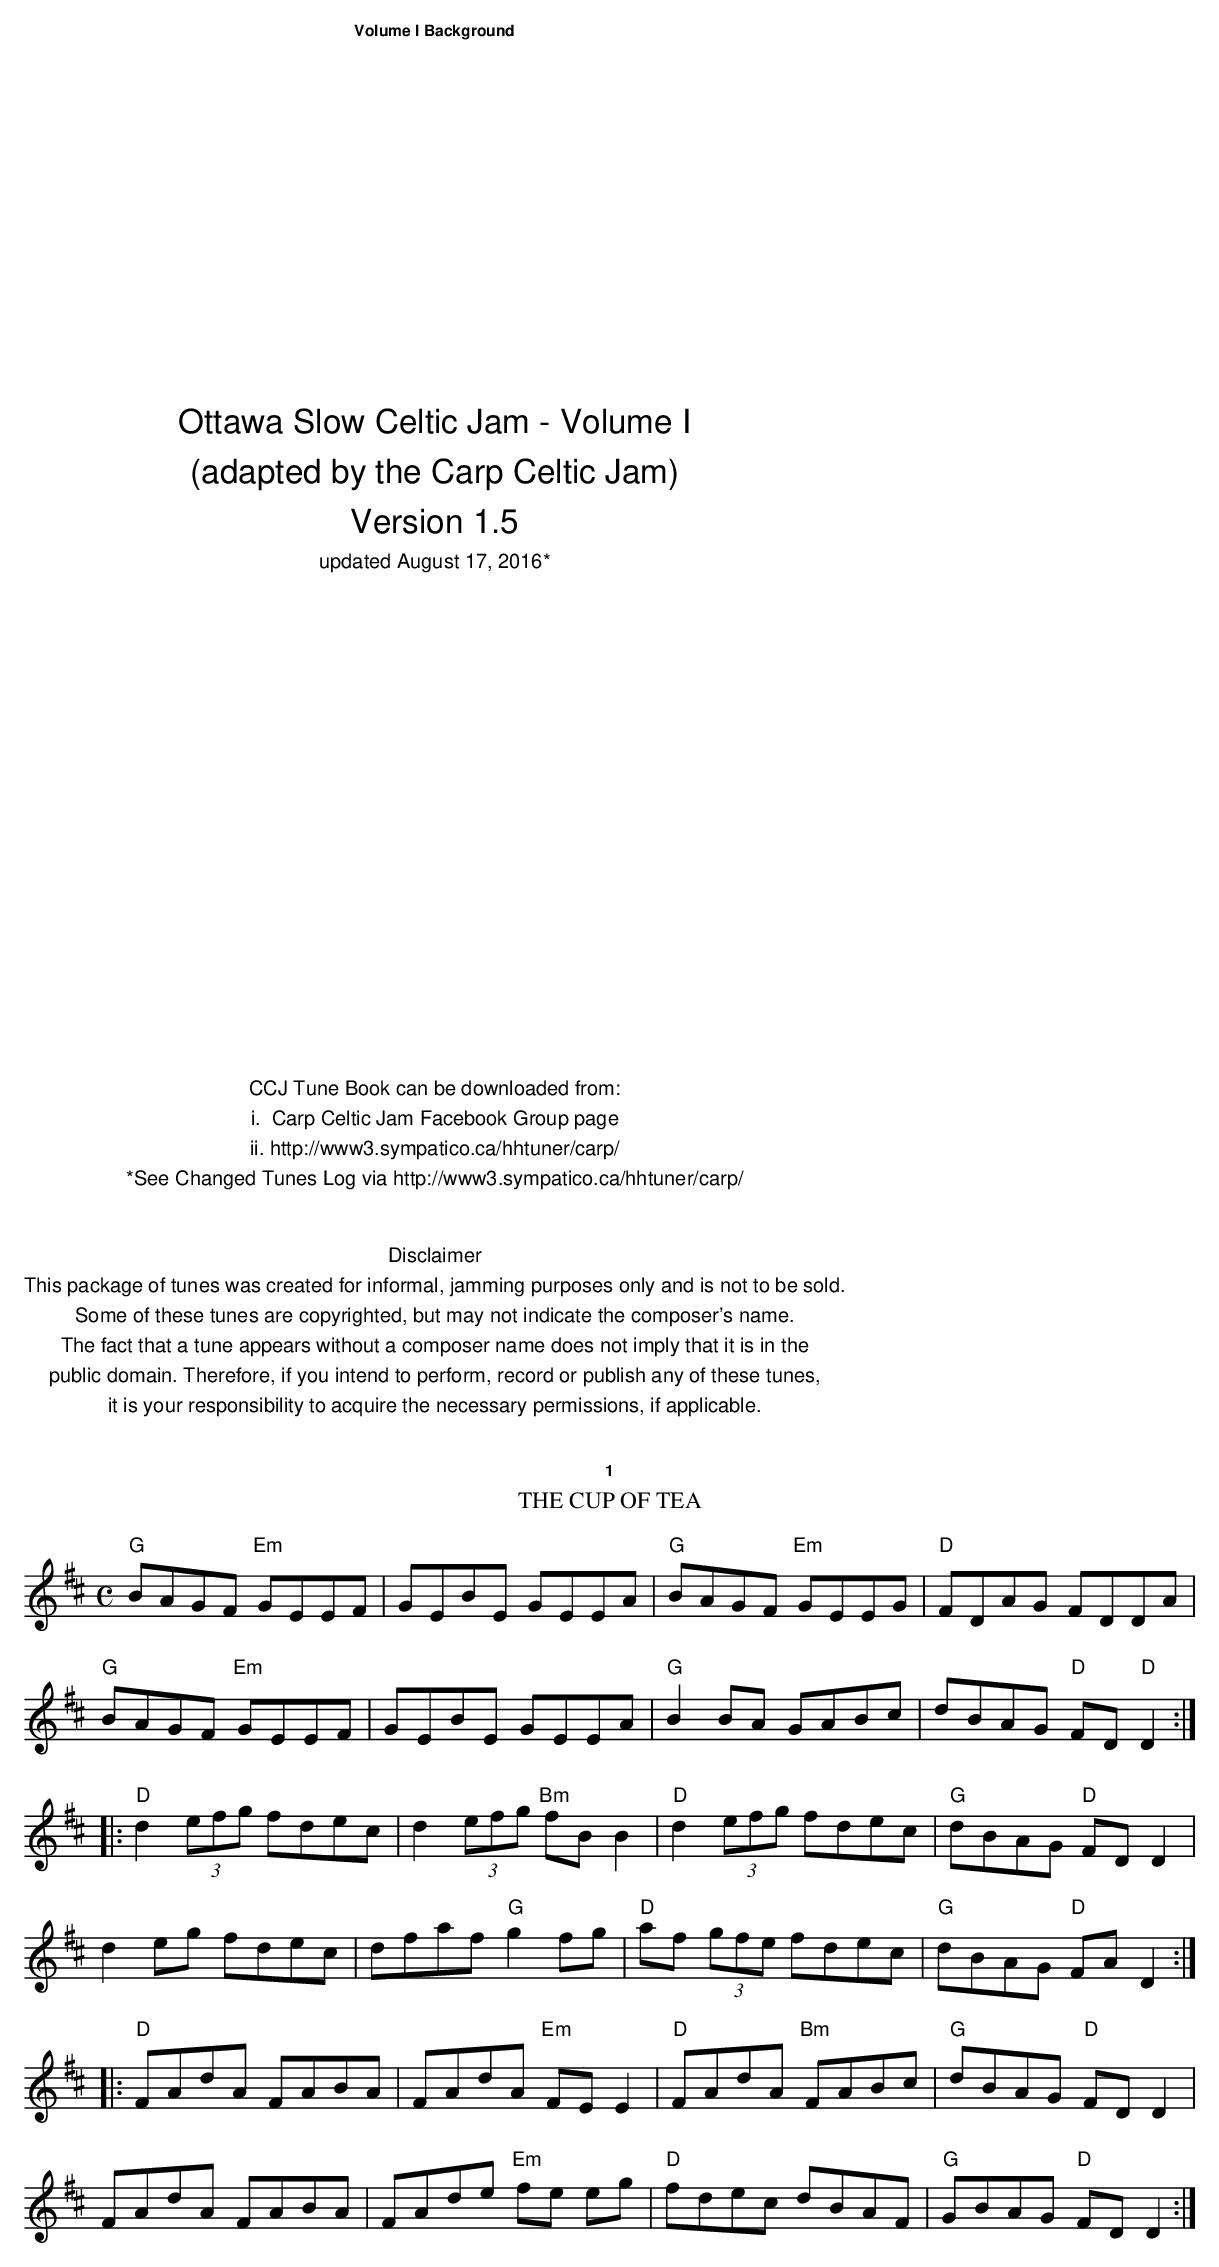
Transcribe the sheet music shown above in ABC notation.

X:1
T:The Cup of Tea
M:C
L:1/8
K:D
"G"BAGF "Em"GEEF |GEBE GEEA|"G"BAGF "Em"GEEG|"D"FDAG FDDA|
 "G"BAGF "Em" GEEF |GEBE GEEA |"G"B2BA GABc|dBAG "D"FD "D" D2 ::
 "D"d2 (3efg fdec|d2 (3efg "Bm"fB B2| "D"d2 (3efg fdec|"G"dBAG "D"FD D2|
d2 eg fdec|dfaf "G"g2 fg|"D"af (3gfe fdec|"G"dBAG "D"FA D2 ::
"D"FAdA FABA|FAdA "Em"FE E2|"D"FAdA "Bm"FABc|"G"dBAG "D"FD D2|
FAdA FABA|FAde "Em"fe eg|"D"fdec dBAF|"G"GBAG "D"FD D2 :|
